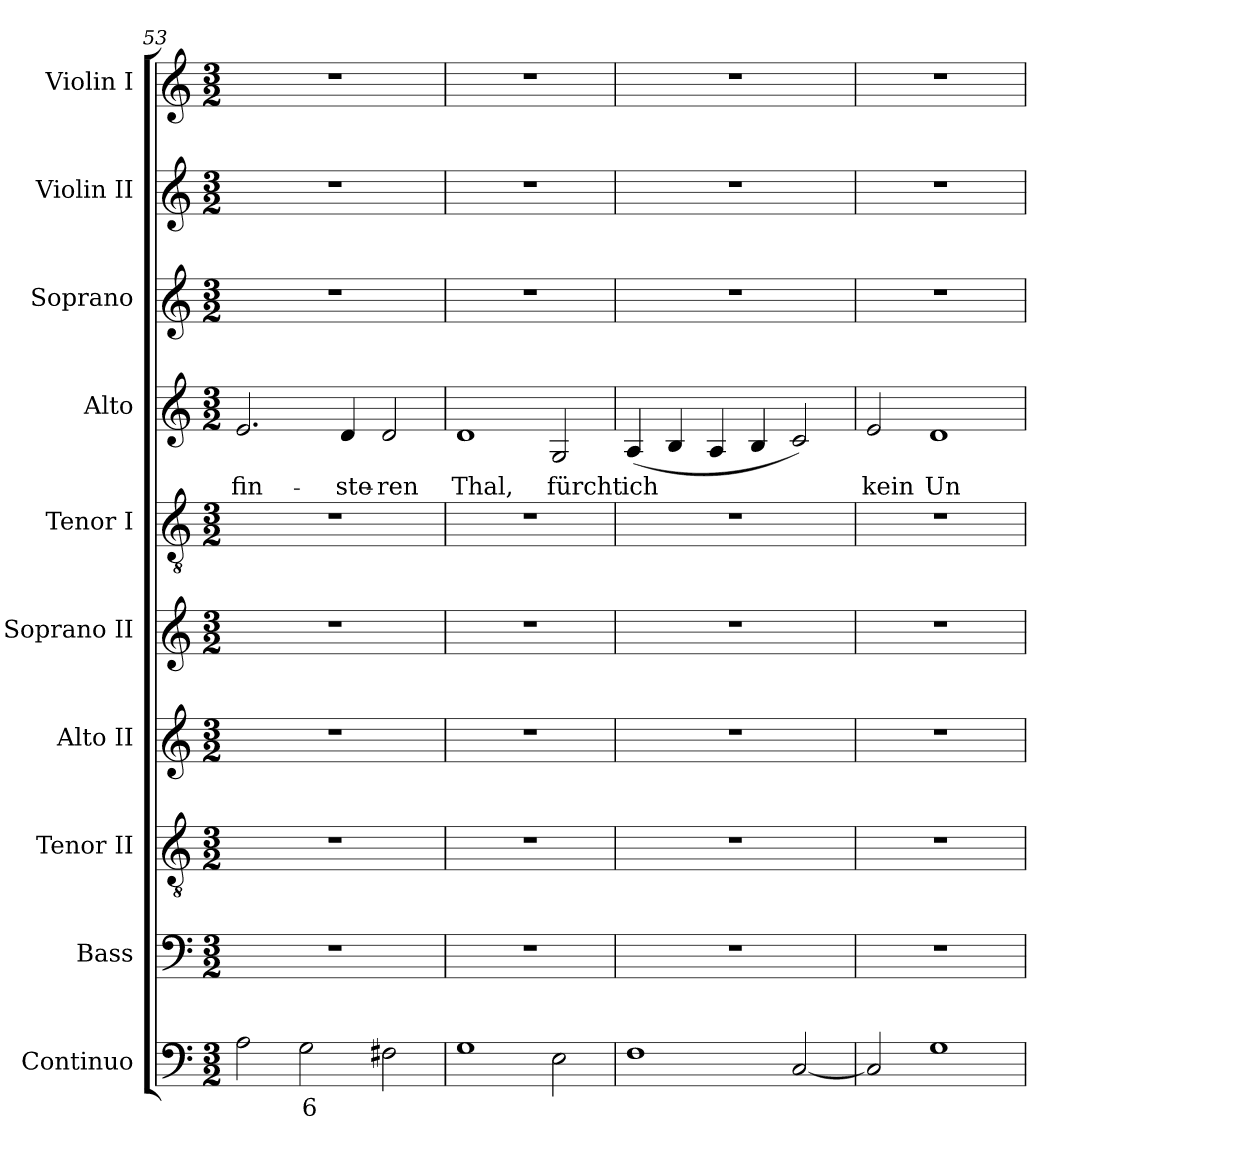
**kern	**text	**kern	**kern	**kern	**kern	**kern	**kern	**text	**kern	**kern	**kern
*part10	*part10	*part9	*part8	*part7	*part6	*part5	*part4	*part4	*part3	*part2	*part1
*staff10	*staff10	*staff9	*staff8	*staff7	*staff6	*staff5	*staff4	*staff4	*staff3	*staff2	*staff1
*I"Continuo	*	*I"Bass	*I"Tenor II	*I"Alto II	*I"Soprano II	*I"Tenor I	*I"Alto	*	*I"Soprano	*I"Violin II	*I"Violin I
*	*	*I'B	*I'T	*I'A	*I'S	*I'T	*I'A	*	*I'S	*I'Vln	*I'Vln
*clefF4	*	*clefF4	*clefGv2	*clefG2	*clefG2	*clefGv2	*clefG2	*	*clefG2	*clefG2	*clefG2
*k[]	*	*k[]	*k[]	*k[]	*k[]	*k[]	*k[]	*	*k[]	*k[]	*k[]
*C:	*	*C:	*C:	*C:	*C:	*C:	*C:	*	*C:	*C:	*C:
*M3/2	*	*M3/2	*M3/2	*M3/2	*M3/2	*M3/2	*M3/2	*	*M3/2	*M3/2	*M3/2
=53	=53	=53	=53	=53	=53	=53	=53	=53	=53	=53	=53
!	!	!	!	!	!	!LO:N:vis=1	!	!LO:LY:b	!	!	!
2A	.	1.r	1.r	1.r	1.r	1.r	2.e	fin-	1.r	1.r	1.r
!	!LO:LY:b	!	!	!	!	!	!	!	!	!	!
2G	6	.	.	.	.	.	.	.	.	.	.
!	!	!	!	!	!	!	!	!LO:LY:b	!	!	!
.	.	.	.	.	.	.	4d	-ste-	.	.	.
!	!	!	!	!	!	!	!	!LO:LY:b	!	!	!
2F#X	.	.	.	.	.	.	2d	-ren	.	.	.
=54	=54	=54	=54	=54	=54	=54	=54	=54	=54	=54	=54
!	!	!	!	!	!	!LO:N:vis=1	!	!LO:LY:b	!	!	!
1G	.	1.r	1.r	1.r	1.r	1.r	1d	Thal,	1.r	1.r	1.r
!	!	!	!	!	!	!	!	!LO:LY:b	!	!	!
2E	.	.	.	.	.	.	2G	fürcht	.	.	.
=55	=55	=55	=55	=55	=55	=55	=55	=55	=55	=55	=55
!	!	!	!	!	!	!LO:N:vis=1	!	!LO:LY:b	!	!	!
1F	.	1.r	1.r	1.r	1.r	1.r	(<4A	ich	1.r	1.r	1.r
.	.	.	.	.	.	.	4B	.	.	.	.
.	.	.	.	.	.	.	4A	.	.	.	.
.	.	.	.	.	.	.	4B	.	.	.	.
[2C	.	.	.	.	.	.	2c)	.	.	.	.
=56	=56	=56	=56	=56	=56	=56	=56	=56	=56	=56	=56
!	!	!	!	!	!	!LO:N:vis=1	!	!LO:LY:b	!	!	!
2C]	.	1.r	1.r	1.r	1.r	1.r	2e	kein	1.r	1.r	1.r
!	!	!	!	!	!	!	!	!LO:LY:b	!	!	!
1G	.	.	.	.	.	.	1d	Un-	.	.	.
=	=	=	=	=	=	=	=	=	=	=	=
*-	*-	*-	*-	*-	*-	*-	*-	*-	*-	*-	*-
